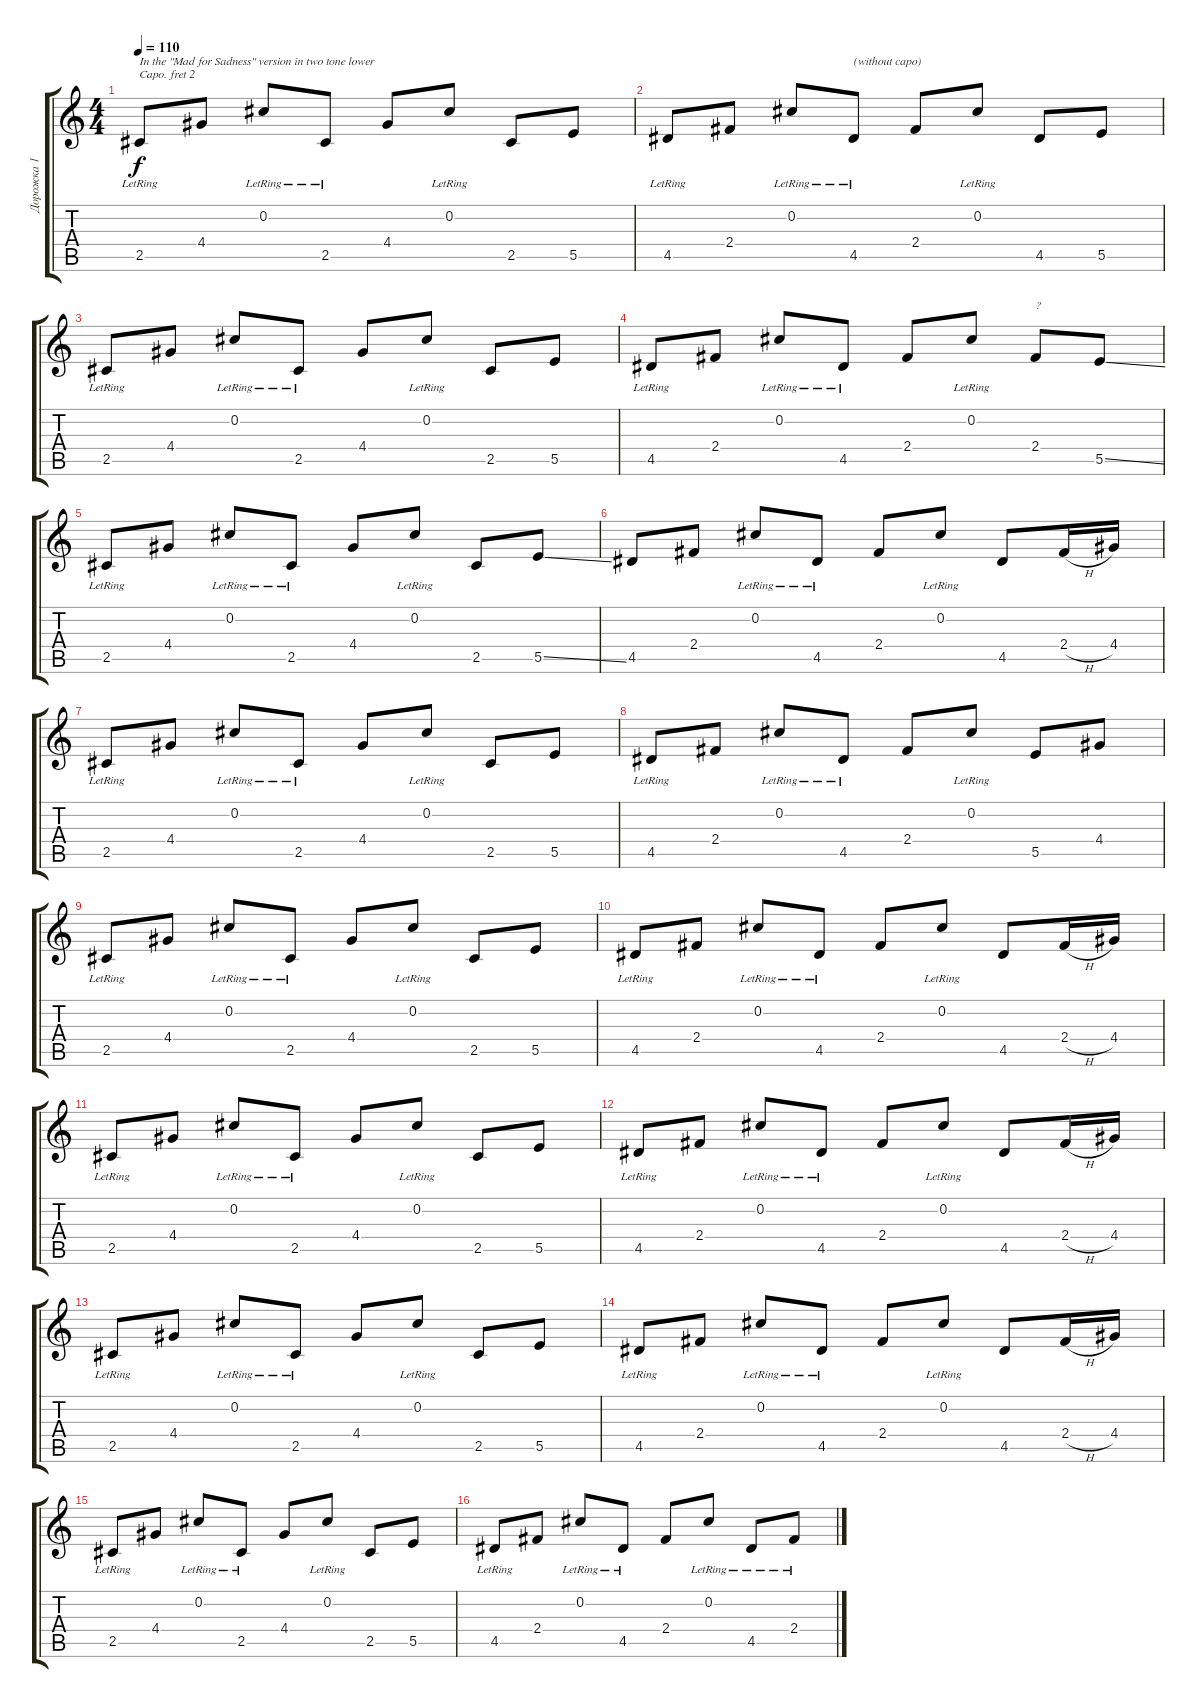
\track ("Дорожка 1" "Дорожка 1") {instrument acousticguitarnylon}
\staff {score tabs}
\capo 2
\tuning (E4 B3 G3 D3 A2 E2) {hide}
\ts (4 4)
\tempo 110
\clef g2
\ks c
2.5{lr}.8{txt "In the \"Mad for Sadness\" version in two tone lower" dy f instrument acousticguitarnylon} 4.4.8 0.2{lr}.8 2.5{lr}.8 4.4.8 0.2{lr}.8 2.5.8 5.5.8 |
4.5{lr}.8 2.4.8 0.2{lr}.8 4.5{lr}.8{txt "(without capo)"} 2.4.8 0.2{lr}.8 4.5.8 5.5.8 |
2.5{lr}.8 4.4.8 0.2{lr}.8 2.5{lr}.8 4.4.8 0.2{lr}.8 2.5.8 5.5.8 |
4.5{lr}.8 2.4.8 0.2{lr}.8 4.5{lr}.8 2.4.8 0.2{lr}.8 2.4.8{txt "?"} 5.5{ss}.8 |
2.5{lr}.8 4.4.8 0.2{lr}.8 2.5{lr}.8 4.4.8 0.2{lr}.8 2.5.8 5.5{ss}.8 |
4.5.8 2.4.8 0.2{lr}.8 4.5{lr}.8 2.4.8 0.2{lr}.8 4.5.8 2.4{h}.16 4.4.16 |
2.5{lr}.8 4.4.8 0.2{lr}.8 2.5{lr}.8 4.4.8 0.2{lr}.8 2.5.8 5.5.8 |
4.5{lr}.8 2.4.8 0.2{lr}.8 4.5{lr}.8 2.4.8 0.2{lr}.8 5.5.8 4.4.8 |
2.5{lr}.8 4.4.8 0.2{lr}.8 2.5{lr}.8 4.4.8 0.2{lr}.8 2.5.8 5.5.8 |
4.5{lr}.8 2.4.8 0.2{lr}.8 4.5{lr}.8 2.4.8 0.2{lr}.8 4.5.8 2.4{h}.16 4.4.16 |
2.5{lr}.8 4.4.8 0.2{lr}.8 2.5{lr}.8 4.4.8 0.2{lr}.8 2.5.8 5.5.8 |
4.5{lr}.8 2.4.8 0.2{lr}.8 4.5{lr}.8 2.4.8 0.2{lr}.8 4.5.8 2.4{h}.16 4.4.16 |
2.5{lr}.8 4.4.8 0.2{lr}.8 2.5{lr}.8 4.4.8 0.2{lr}.8 2.5.8 5.5.8 |
4.5{lr}.8 2.4.8 0.2{lr}.8 4.5{lr}.8 2.4.8 0.2{lr}.8 4.5.8 2.4{h}.16 4.4.16 |
2.5{lr}.8 4.4.8 0.2{lr}.8 2.5{lr}.8 4.4.8 0.2{lr}.8 2.5.8 5.5.8 |
4.5{lr}.8 2.4.8 0.2{lr}.8 4.5{lr}.8 2.4.8 0.2{lr}.8 4.5{lr}.8 2.4{lr}.8
